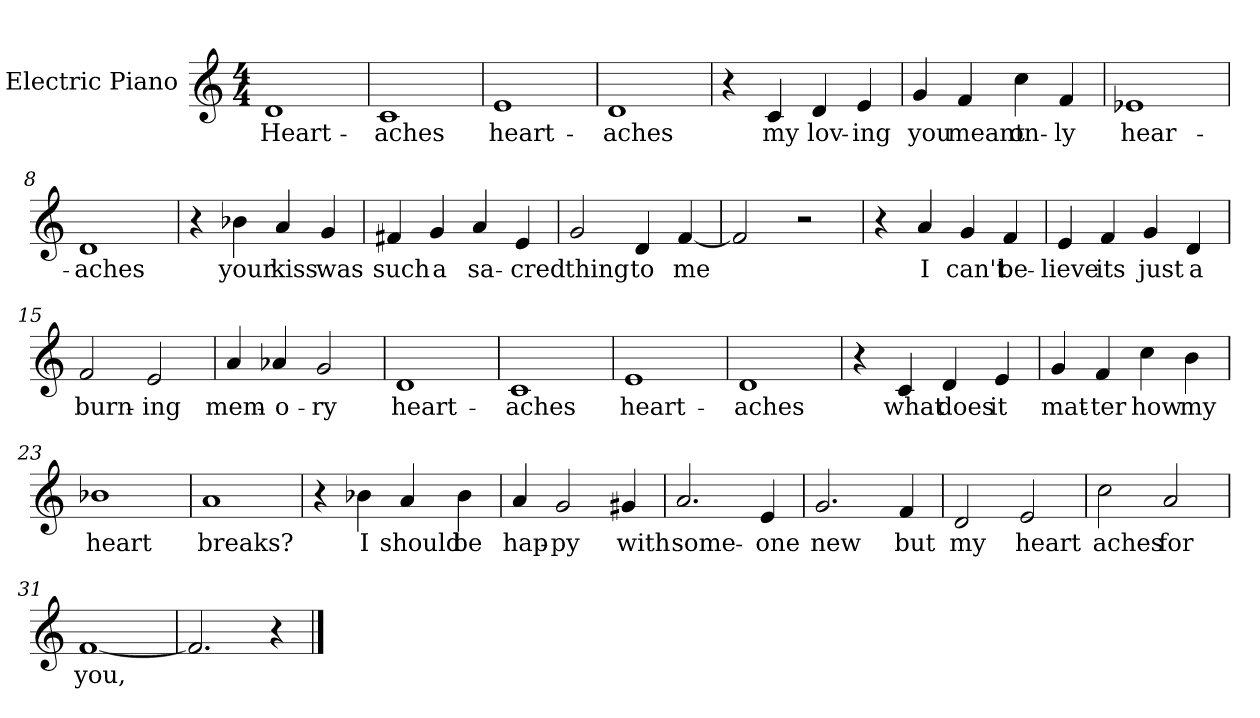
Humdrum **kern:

**kern	**text
*part1	*part1
*staff1	*staff1
*I"Electric Piano	*
*I'E.Pno	*
*clefG2	*
*k[]	*
*C:	*
*M4/4	*
=1	=1
1d	Heart-
=2	=2
1c	-aches
=3	=3
1e	heart-
=4	=4
1d	-aches
!!LO:LB:g=z
=5	=5
4r	.
4c/	my
4d/	lov-
4e/	-ing
=6	=6
4g/	you
4f/	meant
4cc\	on-
4f/	-ly
=7	=7
1e-X	hear-
=8	=8
1d	-aches
!!LO:LB:g=z
=9	=9
4r	.
4b-X\	your
4a/	kiss
4g/	was
=10	=10
4f#X/	such
4g/	a
4a/	sa-
4e/	-cred
=11	=11
2g/	thing
4d/	to
[4f/	me
=12	=12
2f/]	.
2r	.
!!LO:LB:g=z
=13	=13
4r	.
4a/	I
4g/	can't
4f/	be-
=14	=14
4e/	-lieve
4f/	its
4g/	just
4d/	a
=15	=15
2f/	burn-
2e/	-ing
=16	=16
4a/	mem-
4a-X/	-o-
2g/	-ry
!!LO:LB:g=z
=17	=17
1d	heart-
=18	=18
1c	-aches
=19	=19
1e	heart-
=20	=20
1d	-aches
!!LO:LB:g=z
=21	=21
4r	.
4c/	what
4d/	does
4e/	it
=22	=22
4g/	mat-
4f/	-ter
4cc\	how
4b\	my
=23	=23
1b-X	heart
=24	=24
1a	breaks?
!!LO:LB:g=z
=25	=25
4r	.
4b-X\	I
4a/	should
4b-\	be
=26	=26
4a/	hap-
2g/	-py
4g#X/	with
=27	=27
2.a/	some-
4e/	-one
=28	=28
2.g/	new
4f/	but
!!LO:LB:g=z
=29	=29
2d/	my
2e/	heart
=30	=30
2cc\	aches
2a/	for
=31	=31
[1f	you,
=32	=32
2.f/]	.
4r	.
==	==
*-	*-
